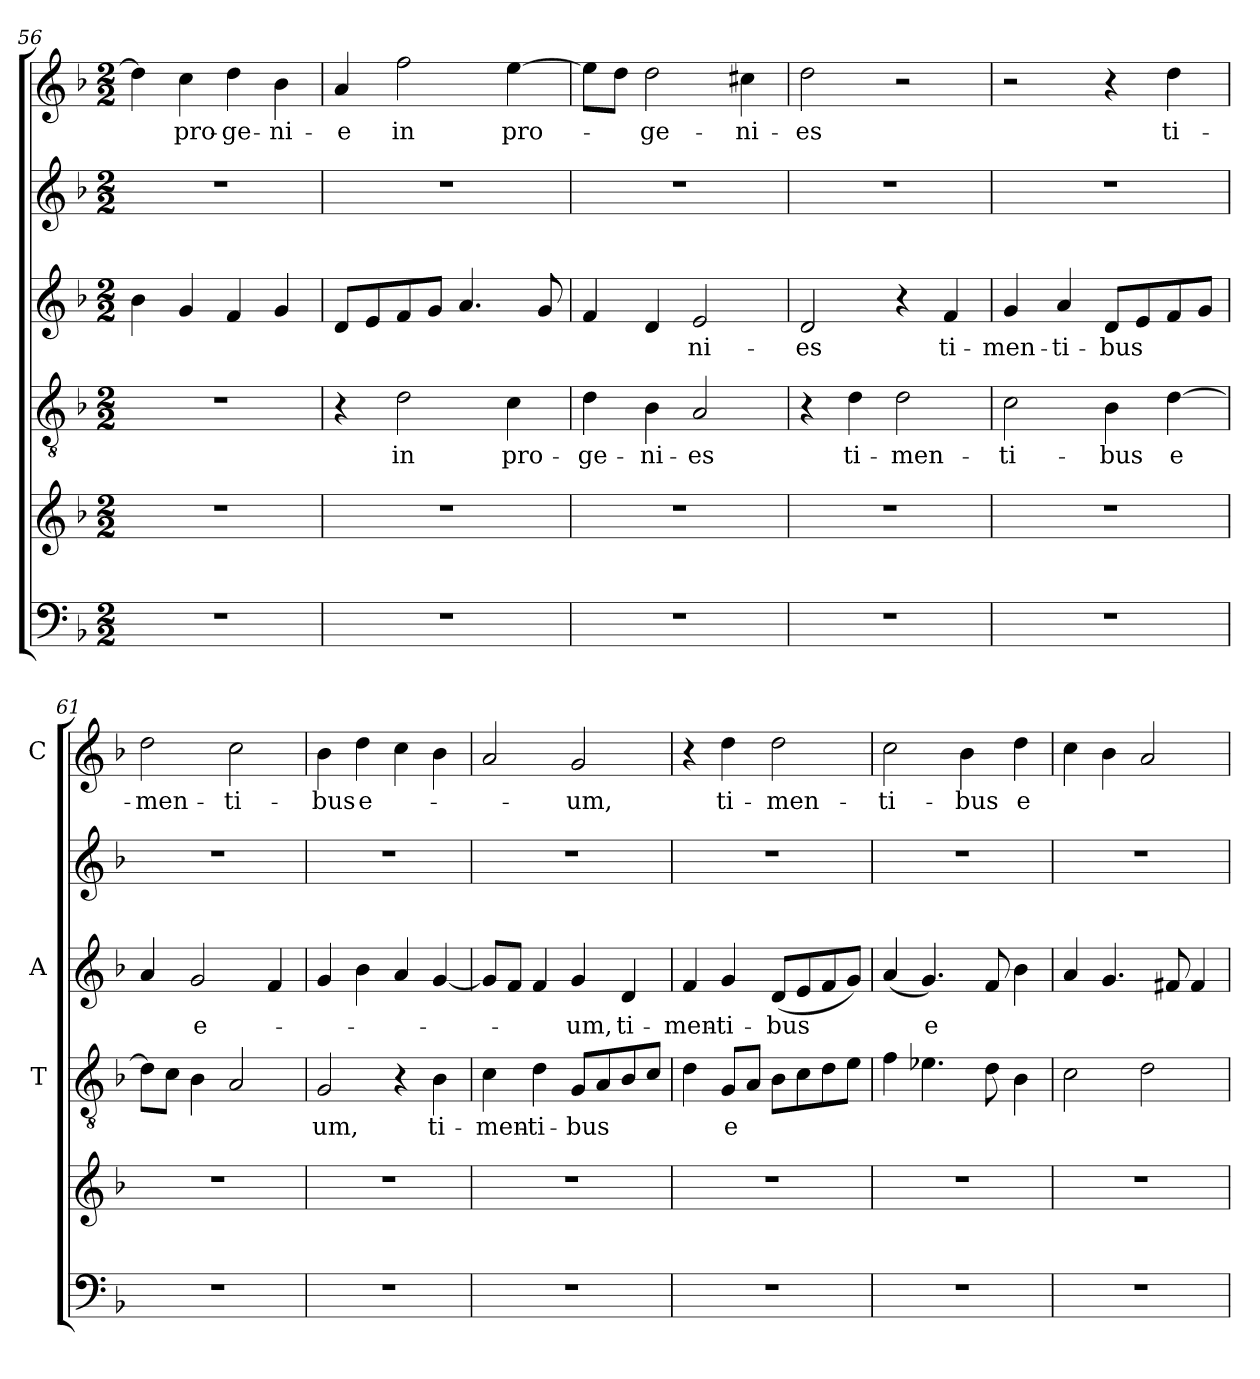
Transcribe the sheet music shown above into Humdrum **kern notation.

**kern	**kern	**kern	**text	**kern	**text	**kern	**kern	**text
*part6	*part5	*part4	*part4	*part3	*part3	*part2	*part1	*part1
*staff6	*staff5	*staff4	*staff4	*staff3	*staff3	*staff2	*staff1	*staff1
*	*	*I'T	*	*I'A	*	*	*I'C	*
*clefF4	*clefG2	*clefGv2	*	*clefG2	*	*clefG2	*clefG2	*
*k[b-]	*k[b-]	*k[b-]	*	*k[b-]	*	*k[b-]	*k[b-]	*
*F:	*F:	*F:	*	*F:	*	*F:	*F:	*
*M2/2	*M2/2	*M2/2	*	*M2/2	*	*M2/2	*M2/2	*
=56	=56	=56	=56	=56	=56	=56	=56	=56
1r	1r	1r	.	4b-\	.	1r	4dd\]	.
!	!	!	!	!	!LO:LY:b	!	!	!LO:LY:b
.	.	.	.	4g/	­	.	4cc\	pro-
!	!	!	!	!	!	!	!	!LO:LY:b
.	.	.	.	4f/	.	.	4dd\	-ge-
!	!	!	!	!	!LO:LY:b	!	!	!LO:LY:b
.	.	.	.	4g/	­	.	4b-\	-ni-
=57	=57	=57	=57	=57	=57	=57	=57	=57
!	!	!	!	!	!	!	!	!LO:LY:b
1r	1r	4r	.	8d/L	.	1r	4a/	-e
!	!	!	!	!	!LO:LY:b	!	!	!
.	.	.	.	8e/	­	.	.	.
!	!	!	!LO:LY:b	!	!	!	!	!LO:LY:b
.	.	2d\	in	8f/	.	.	2ff\	in
.	.	.	.	8g/J	.	.	.	.
!	!	!	!	!	!LO:LY:b	!	!	!
.	.	.	.	4.a/	­	.	.	.
!	!	!	!LO:LY:b	!	!	!	!	!LO:LY:b
.	.	4c\	pro-	.	.	.	[4ee\	pro-
.	.	.	.	8g/	.	.	.	.
=58	=58	=58	=58	=58	=58	=58	=58	=58
!	!	!	!LO:LY:b	!	!LO:LY:b	!	!	!
1r	1r	4d\	-ge-	4f/	­	1r	8ee\L]	.
.	.	.	.	.	.	.	8dd\J	.
!	!	!	!LO:LY:b	!	!	!	!	!LO:LY:b
.	.	4B-\	-ni-	4d/	.	.	2dd\	-ge-
!	!	!	!LO:LY:b	!	!LO:LY:b	!	!	!
.	.	2A/	-es	2e/	ni-	.	.	.
!	!	!	!	!	!	!	!	!LO:LY:b
.	.	.	.	.	.	.	4cc#\	-ni-
=59	=59	=59	=59	=59	=59	=59	=59	=59
!	!	!	!	!	!LO:LY:b	!	!	!LO:LY:b
1r	1r	4r	.	2d/	-es	1r	2dd\	-es
!	!	!	!LO:LY:b	!	!	!	!	!
.	.	4d\	ti-	.	.	.	.	.
!	!	!	!LO:LY:b	!	!	!	!	!
.	.	2d\	-men-	4r	.	.	2r	.
!	!	!	!	!	!LO:LY:b	!	!	!
.	.	.	.	4f/	ti-	.	.	.
!!LO:LB:g=z
=60	=60	=60	=60	=60	=60	=60	=60	=60
!	!	!	!LO:LY:b	!	!LO:LY:b	!	!	!
1r	1r	2c\	-­ti-	4g/	-­men-	1r	2r	.
!	!	!	!	!	!LO:LY:b	!	!	!
.	.	.	.	4a/	-ti-	.	.	.
!	!	!	!LO:LY:b	!	!LO:LY:b	!	!	!
.	.	4B-\	-bus	8d/L	-bus	.	4r	.
.	.	.	.	8e/	.	.	.	.
!	!	!	!LO:LY:b	!	!	!	!	!LO:LY:b
.	.	[4d\	e	8f/	.	.	4dd\	ti-
.	.	.	.	8g/J	.	.	.	.
=61	=61	=61	=61	=61	=61	=61	=61	=61
!	!	!	!LO:LY:b	!	!	!	!	!LO:LY:b
1r	1r	8d\L]	­	4a/	.	1r	2dd\	-men-
.	.	8c\J	.	.	.	.	.	.
!	!	!	!	!	!LO:LY:b	!	!	!
.	.	4B-\	.	2g/	e-	.	.	.
!	!	!	!LO:LY:b	!	!	!	!	!LO:LY:b
.	.	2A/	­	.	.	.	2cc\	-ti-
.	.	.	.	4f/	.	.	.	.
=62	=62	=62	=62	=62	=62	=62	=62	=62
!	!	!	!LO:LY:b	!	!	!	!	!LO:LY:b
1r	1r	2G/	um,	4g/	.	1r	4b-\	-bus
!	!	!	!	!	!	!	!	!LO:LY:b
.	.	.	.	4b-\	.	.	4dd\	e-
.	.	4r	.	4a/	.	.	4cc\	.
!	!	!	!LO:LY:b	!	!	!	!	!
.	.	4B-\	ti-	[4g/	.	.	4b-\	.
=63	=63	=63	=63	=63	=63	=63	=63	=63
!	!	!	!LO:LY:b	!	!	!	!	!
1r	1r	4c\	-men-	8g/L]	.	1r	2a/	.
.	.	.	.	8f/J	.	.	.	.
!	!	!	!LO:LY:b	!	!	!	!	!
.	.	4d\	-ti-	4f/	.	.	.	.
!	!	!	!LO:LY:b	!	!LO:LY:b	!	!	!LO:LY:b
.	.	8G/L	-bus	4g/	-um,	.	2g/	-um,
.	.	8A/	.	.	.	.	.	.
!	!	!	!	!	!LO:LY:b	!	!	!
.	.	8B-/	.	4d/	ti-	.	.	.
.	.	8c/J	.	.	.	.	.	.
=64	=64	=64	=64	=64	=64	=64	=64	=64
!	!	!	!	!	!LO:LY:b	!	!	!
1r	1r	4d\	.	4f/	-men-	1r	4r	.
!	!	!	!LO:LY:b	!	!LO:LY:b	!	!	!LO:LY:b
.	.	8G/L	e	4g/	-ti-	.	4dd\	ti-
.	.	8A/J	.	.	.	.	.	.
!	!	!	!	!	!LO:LY:b	!	!	!LO:LY:b
.	.	8B-\L	.	(<8d/L	-bus	.	2dd\	-men-
.	.	8c\	.	8e/	.	.	.	.
.	.	8d\	.	8f/	.	.	.	.
.	.	8e\J	.	8g/J)	.	.	.	.
!!LO:LB:g=z
=65	=65	=65	=65	=65	=65	=65	=65	=65
!	!	!	!	!	!	!	!	!LO:LY:b
1r	1r	4f\	.	(<4a/	.	1r	2cc\	-­ti-
!	!	!	!	!	!LO:LY:b	!	!	!
.	.	4.e-X\	.	4.g/)	e	.	.	.
!	!	!	!	!	!	!	!	!LO:LY:b
.	.	.	.	.	.	.	4b-\	-bus
.	.	8d\	.	8f/	.	.	.	.
!	!	!	!	!	!	!	!	!LO:LY:b
.	.	4B-\	.	4b-\	.	.	4dd\	e
=66	=66	=66	=66	=66	=66	=66	=66	=66
!	!	!	!LO:LY:b	!	!LO:LY:b	!	!	!LO:LY:b
1r	1r	2c\	­	4a/	­	1r	4cc\	­
!	!	!	!	!	!LO:LY:b	!	!	!
.	.	.	.	4.g/	­	.	4b-\	.
!	!	!	!LO:LY:b	!	!	!	!	!LO:LY:b
.	.	2d\	­	.	.	.	2a/	­
.	.	.	.	8f#/	.	.	.	.
.	.	.	.	4f#/	.	.	.	.
=	=	=	=	=	=	=	=	=
*-	*-	*-	*-	*-	*-	*-	*-	*-
